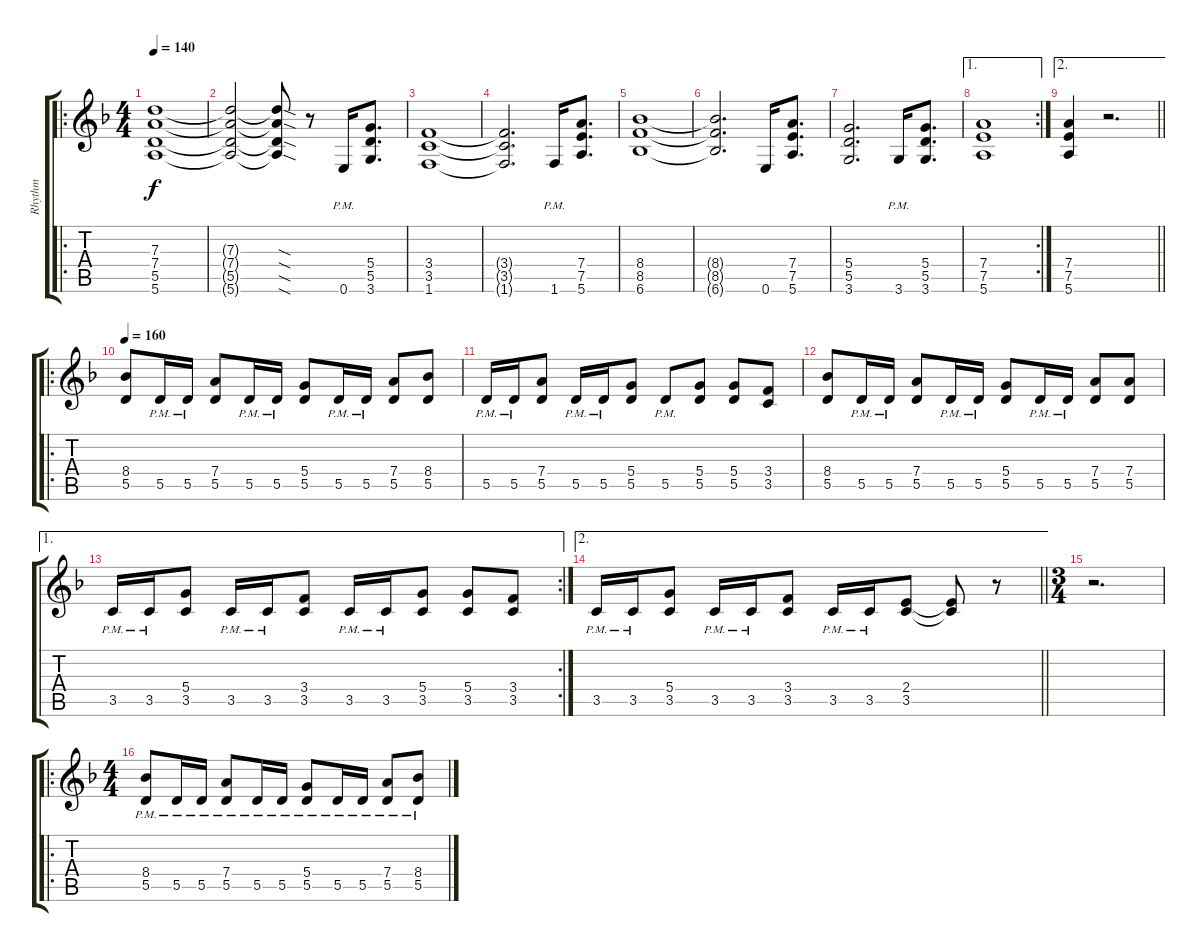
\track ("Rhythm" "Rhythm") {instrument overdrivenguitar}
\staff {score tabs}
\tuning (E4 B3 G3 D3 A2 E2) {hide}
\ro
\ts (4 4)
\tempo 140
\clef g2
\ks f
(7.3 7.4 5.5 5.6).1{dy f instrument overdrivenguitar} |
(7.3{t} 7.4{t} 5.5{t} 5.6{t}).2 (7.3{sod t} 7.4{sod t} 5.5{sod t} 5.6{sod t}).8 r.8 0.6{pm}.16 (5.4 5.5 3.6).8{d} |
(3.4 3.5 1.6).1 |
(3.4{t} 3.5{t} 1.6{t}).2{d} 1.6{pm}.16 (7.4 7.5 5.6).8{d} |
(8.4 8.5 6.6).1 |
(8.4{t} 8.5{t} 6.6{t}).2{d} 0.6.16 (7.4 7.5 5.6).8{d} |
(5.4 5.5 3.6).2{d} 3.6{pm}.16 (5.4 5.5 3.6).8{d} |
\ae 1
\rc 2
(7.4 7.5 5.6).1 |
\ae 2
\barLineRight lightlight
(7.4 7.5 5.6).4 r.2{d} |
\ro
\tempo 160
(8.4 5.5).8 5.5{pm}.16 5.5{pm}.16 (7.4 5.5).8 5.5{pm}.16 5.5{pm}.16 (5.4 5.5).8 5.5{pm}.16 5.5{pm}.16 (7.4 5.5).8 (8.4 5.5).8 |
5.5{pm}.16 5.5{pm}.16 (7.4 5.5).8 5.5{pm}.16 5.5{pm}.16 (5.4 5.5).8 5.5{pm}.8 (5.4 5.5).8 (5.4 5.5).8 (3.4 3.5).8 |
(8.4 5.5).8 5.5{pm}.16 5.5{pm}.16 (7.4 5.5).8 5.5{pm}.16 5.5{pm}.16 (5.4 5.5).8 5.5{pm}.16 5.5{pm}.16 (7.4 5.5).8 (7.4 5.5).8 |
\ae 1
\rc 2
3.5{pm}.16 3.5{pm}.16 (5.4 3.5).8 3.5{pm}.16 3.5{pm}.16 (3.4 3.5).8 3.5{pm}.16 3.5{pm}.16 (5.4 3.5).8 (5.4 3.5).8 (3.4 3.5).8 |
\ae 2
\barLineRight lightlight
3.5{pm}.16 3.5{pm}.16 (5.4 3.5).8 3.5{pm}.16 3.5{pm}.16 (3.4 3.5).8 3.5{pm}.16 3.5{pm}.16 (2.4 3.5).8 (2.4{t} 3.5{t}).8 r.8 |
\ts (3 4)
r.2{d} |
\ro
\ts (4 4)
(8.4{pm} 5.5{pm}).8 5.5{pm}.16 5.5{pm}.16 (7.4{pm} 5.5{pm}).8 5.5{pm}.16 5.5{pm}.16 (5.4{pm} 5.5{pm}).8 5.5{pm}.16 5.5{pm}.16 (7.4{pm} 5.5{pm}).8 (8.4{pm} 5.5{pm}).8
